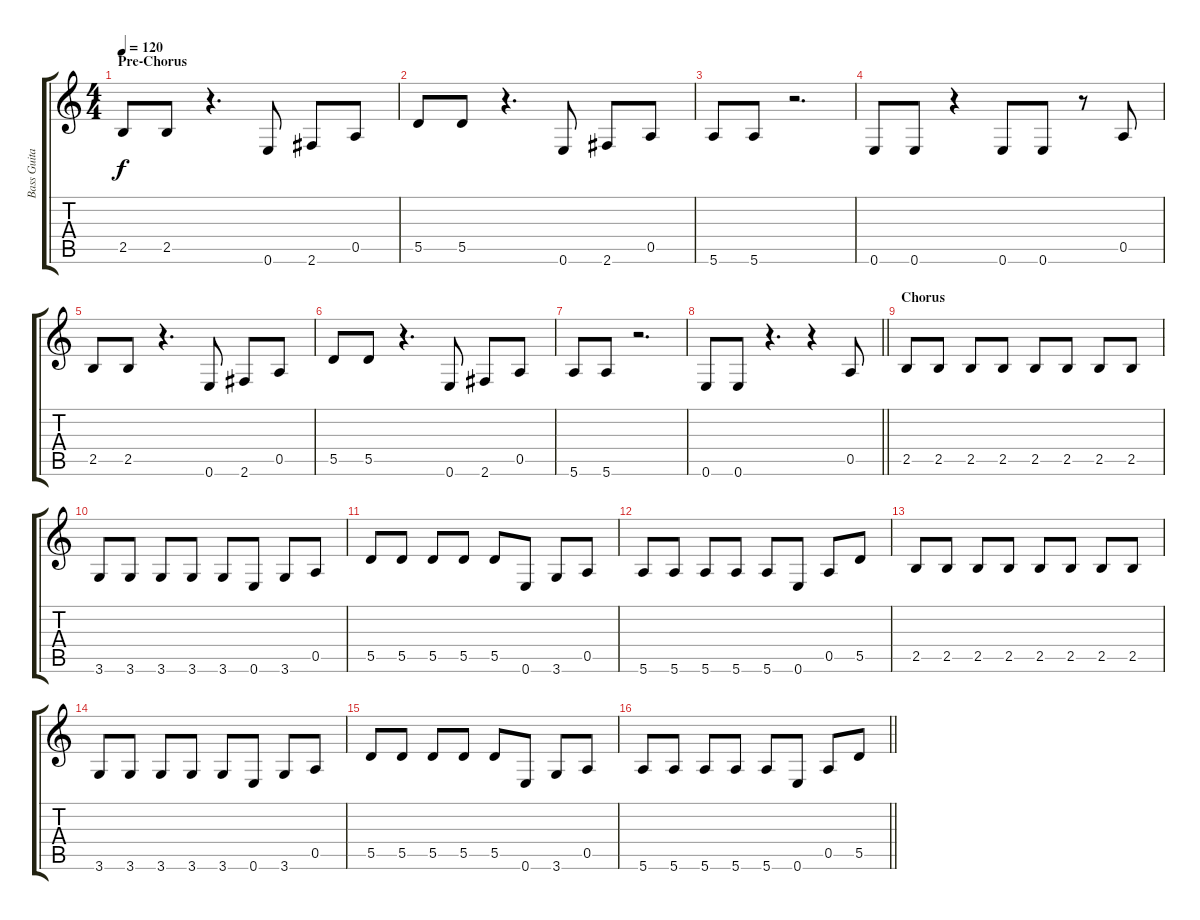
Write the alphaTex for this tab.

\track ("Bass Guitar" "Bass Guita") {instrument electricbassfinger}
\staff {score tabs}
\tuning (E4 B3 G3 D3 A2 E2) {hide}
\ts (4 4)
\section ("" "Pre-Chorus")
\tempo 120
\clef g2
\ks c
2.5.8{dy f} 2.5.8 r.4{d} 0.6.8 2.6.8 0.5.8 |
5.5.8 5.5.8 r.4{d} 0.6.8 2.6.8 0.5.8 |
5.6.8 5.6.8 r.2{d} |
0.6.8 0.6.8 r.4 0.6.8 0.6.8 r.8 0.5.8 |
2.5.8 2.5.8 r.4{d} 0.6.8 2.6.8 0.5.8 |
5.5.8 5.5.8 r.4{d} 0.6.8 2.6.8 0.5.8 |
5.6.8 5.6.8 r.2{d} |
\barLineRight lightlight
0.6.8 0.6.8 r.4{d} r.4 0.5.8 |
\section ("" "Chorus")
2.5.8 2.5.8 2.5.8 2.5.8 2.5.8 2.5.8 2.5.8 2.5.8 |
3.6.8 3.6.8 3.6.8 3.6.8 3.6.8 0.6.8 3.6.8 0.5.8 |
5.5.8 5.5.8 5.5.8 5.5.8 5.5.8 0.6.8 3.6.8 0.5.8 |
5.6.8 5.6.8 5.6.8 5.6.8 5.6.8 0.6.8 0.5.8 5.5.8 |
2.5.8 2.5.8 2.5.8 2.5.8 2.5.8 2.5.8 2.5.8 2.5.8 |
3.6.8 3.6.8 3.6.8 3.6.8 3.6.8 0.6.8 3.6.8 0.5.8 |
5.5.8 5.5.8 5.5.8 5.5.8 5.5.8 0.6.8 3.6.8 0.5.8 |
\barLineRight lightlight
5.6.8 5.6.8 5.6.8 5.6.8 5.6.8 0.6.8 0.5.8 5.5.8
